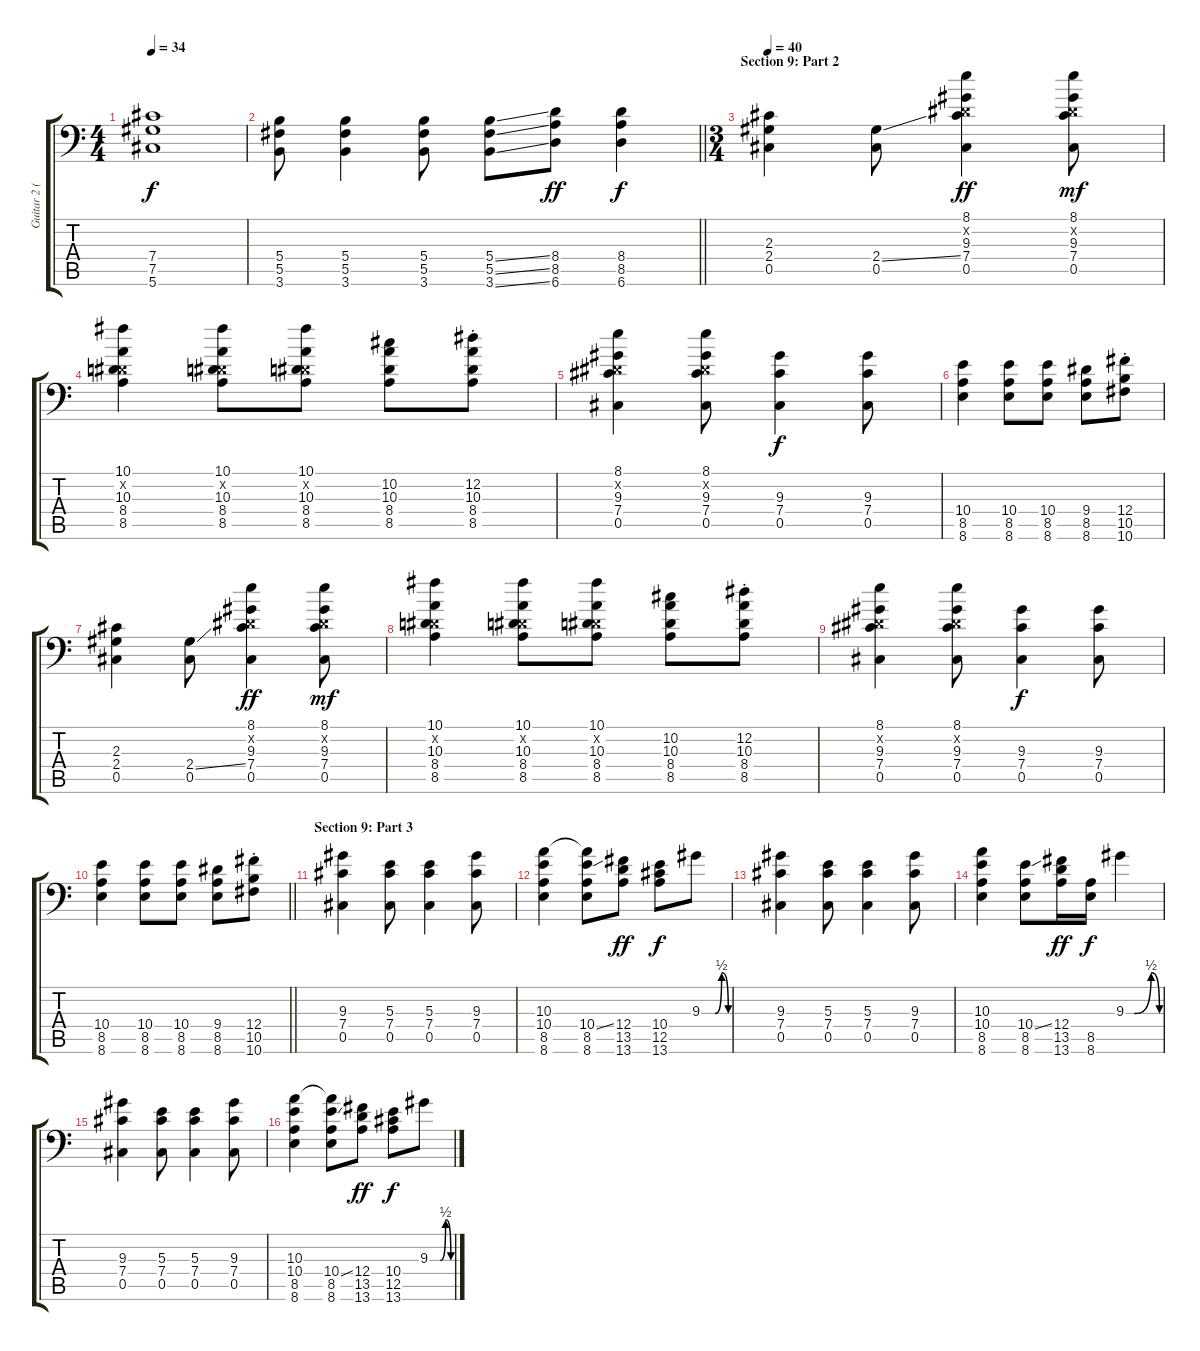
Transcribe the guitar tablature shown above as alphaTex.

\track ("Guitar 2 (Distortion)" "Guitar 2 (") {instrument distortionguitar}
\staff {score tabs}
\tuning (Ab3 Eb3 B2 Gb2 Db2 Ab1) {hide}
\ts (4 4)
\tempo 34
\clef f4
\ks c
(7.4 7.5 5.6).1{dy f} |
\barLineRight lightlight
(5.4 5.5 3.6).8 (5.4 5.5 3.6).4 (5.4 5.5 3.6).8 (5.4{ss} 5.5{ss} 3.6{ss}).8 (8.4 8.5 6.6).8{dy ff} (8.4 8.5 6.6).4{dy f} |
\ts (3 4)
\section ("" "Section 9: Part 2")
\tempo 40
(2.3 2.4 0.5).4 (2.4{ss} 0.5).8 (8.1 0.2{x} 9.3 7.4 0.5).4{dy ff} (8.1 0.2{x} 9.3 7.4 0.5).8{dy mf} |
(10.1 0.2{x} 10.3 8.4 8.5).4 (10.1 0.2{x} 10.3 8.4 8.5).8 (10.1 0.2{x} 10.3 8.4 8.5).8 (10.2 10.3 8.4 8.5).8 (12.2{st} 10.3{st} 8.4{st} 8.5{st}).8 |
(8.1 0.2{x} 9.3 7.4 0.5).4 (8.1 0.2{x} 9.3 7.4 0.5).8 (9.3 7.4 0.5).4{dy f} (9.3 7.4 0.5).8 |
(10.4 8.5 8.6).4 (10.4 8.5 8.6).8 (10.4 8.5 8.6).8 (9.4 8.5 8.6).8 (12.4{st} 10.5{st} 10.6{st}).8 |
(2.3 2.4 0.5).4 (2.4{ss} 0.5).8 (8.1 0.2{x} 9.3 7.4 0.5).4{dy ff} (8.1 0.2{x} 9.3 7.4 0.5).8{dy mf} |
(10.1 0.2{x} 10.3 8.4 8.5).4 (10.1 0.2{x} 10.3 8.4 8.5).8 (10.1 0.2{x} 10.3 8.4 8.5).8 (10.2 10.3 8.4 8.5).8 (12.2{st} 10.3{st} 8.4{st} 8.5{st}).8 |
(8.1 0.2{x} 9.3 7.4 0.5).4 (8.1 0.2{x} 9.3 7.4 0.5).8 (9.3 7.4 0.5).4{dy f} (9.3 7.4 0.5).8 |
\barLineRight lightlight
(10.4 8.5 8.6).4 (10.4 8.5 8.6).8 (10.4 8.5 8.6).8 (9.4 8.5 8.6).8 (12.4{st} 10.5{st} 10.6{st}).8 |
\section ("" "Section 9: Part 3")
(9.3 7.4 0.5).4 (5.3 7.4 0.5).8 (5.3 7.4 0.5).4 (9.3 7.4 0.5).8 |
(10.3 10.4 8.5 8.6).4 (10.3{t} 10.4{ss} 8.5 8.6).8 (12.4 13.5 13.6).8{dy ff} (10.4 12.5 13.6).8{dy f} 9.3{be (custom 0 0 30 0 45 2 60 0)}.8 |
(9.3 7.4 0.5).4 (5.3 7.4 0.5).8 (5.3 7.4 0.5).4 (9.3 7.4 0.5).8 |
(10.3 10.4 8.5 8.6).4 (10.4{ss} 8.5 8.6).8 (12.4 13.5 13.6).16{dy ff} (8.5 8.6).16{dy f} 9.3{be (custom 0 0 15 0 45 2 60 0)}.4 |
(9.3 7.4 0.5).4 (5.3 7.4 0.5).8 (5.3 7.4 0.5).4 (9.3 7.4 0.5).8 |
(10.3 10.4 8.5 8.6).4 (10.3{t} 10.4{ss} 8.5 8.6).8 (12.4 13.5 13.6).8{dy ff} (10.4 12.5 13.6).8{dy f} 9.3{be (custom 0 0 30 0 45 2 60 0)}.8
